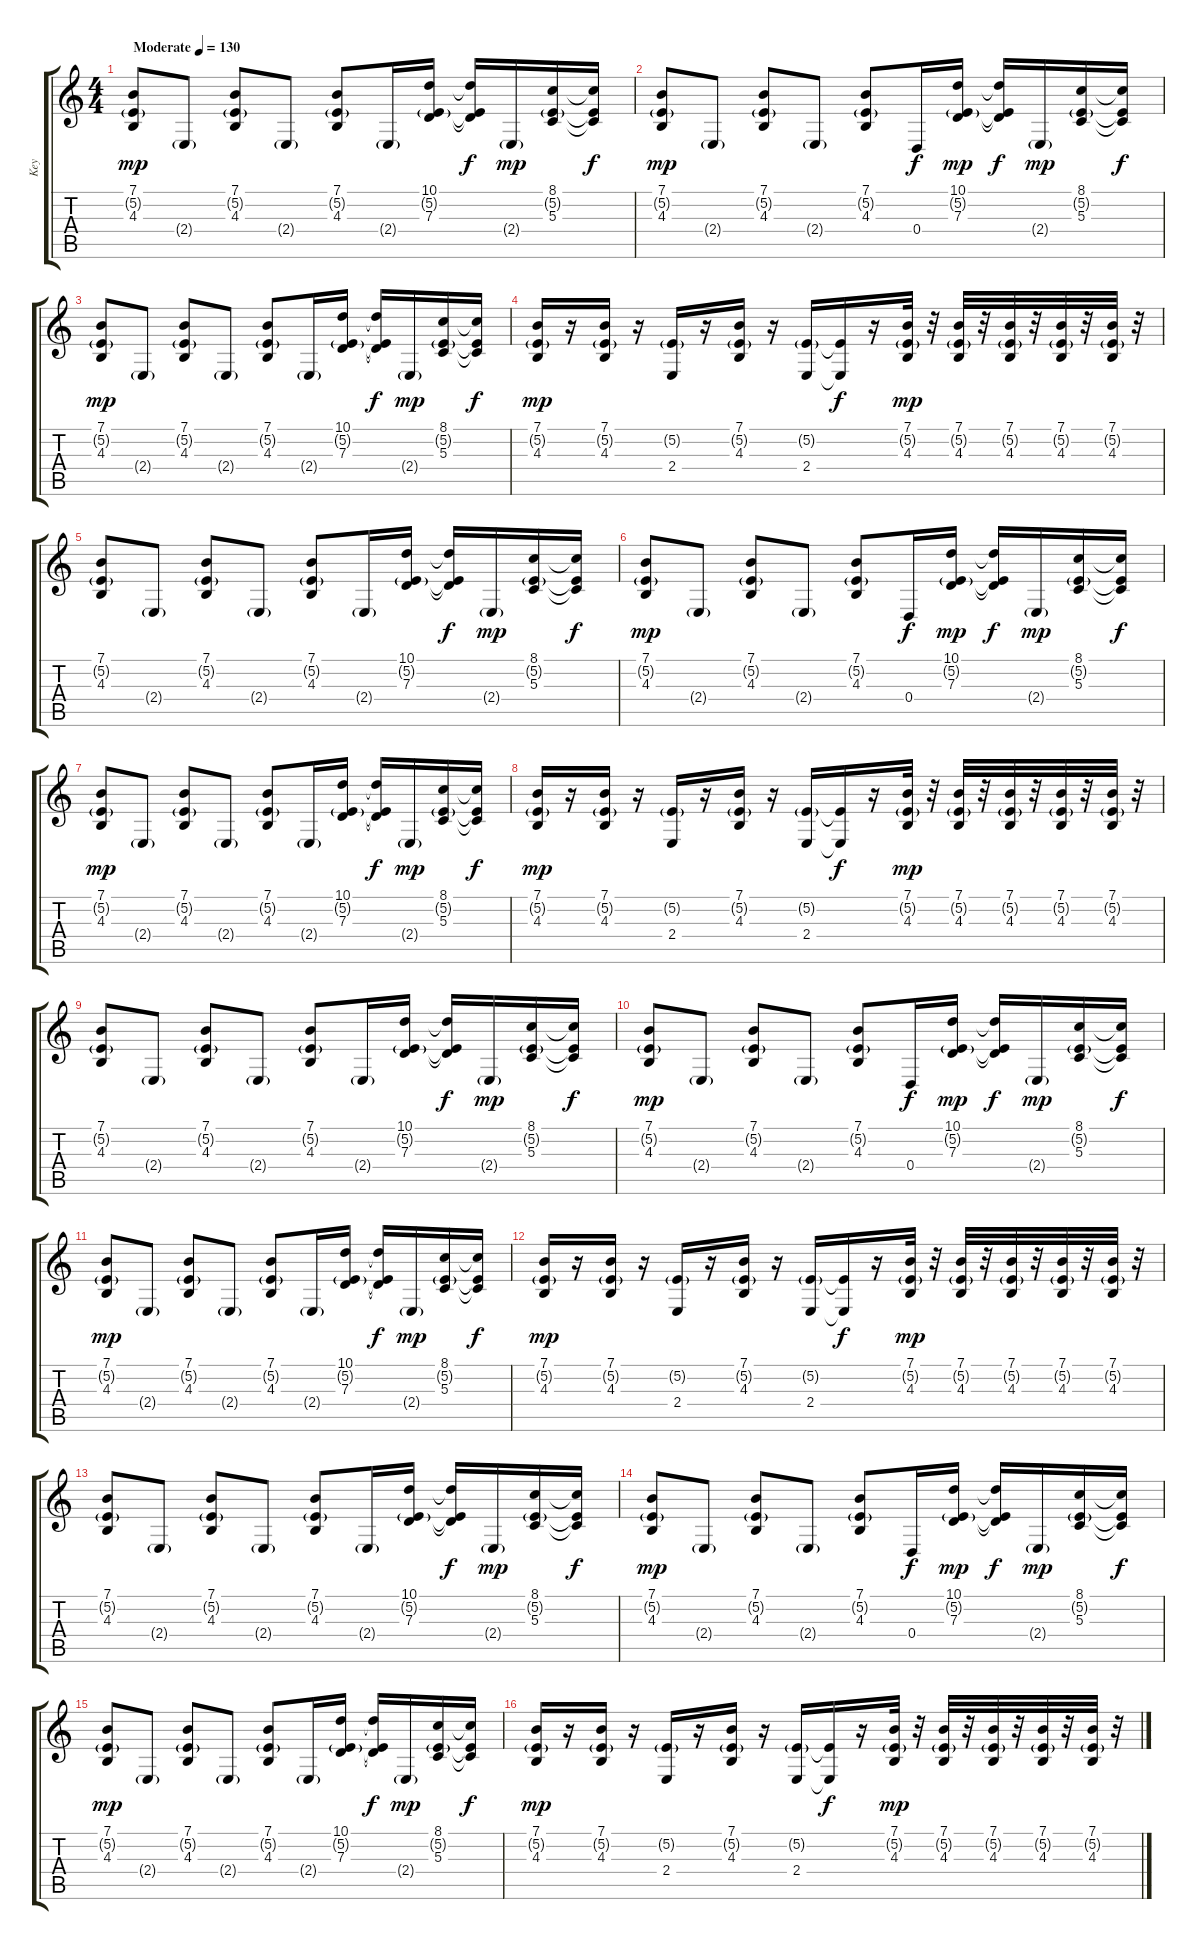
\track ("Key" "Key") {instrument stringensemble1}
\staff {score tabs}
\tuning (E4 B3 G3 D3 A2 E2) {hide}
\ts (4 4)
\tempo (130 "Moderate")
\clef g2
\ks c
(7.1 5.2{g} 4.3).8{dy mp instrument stringensemble1} 2.4{g}.8 (7.1 5.2{g} 4.3).8 2.4{g}.8 (7.1 5.2{g} 4.3).8 2.4{g}.16 (10.1 5.2{g} 7.3).16 (10.1{t} 5.2{t} 7.3{t}).16{dy f} 2.4{g}.16{dy mp} (8.1 5.2{g} 5.3).16 (8.1{t} 5.2{t} 5.3{t}).16{dy f} |
(7.1 5.2{g} 4.3).8{dy mp} 2.4{g}.8 (7.1 5.2{g} 4.3).8 2.4{g}.8 (7.1 5.2{g} 4.3).8 0.4.16{dy f} (10.1 5.2{g} 7.3).16{dy mp} (10.1{t} 5.2{t} 7.3{t}).16{dy f} 2.4{g}.16{dy mp} (8.1 5.2{g} 5.3).16 (8.1{t} 5.2{t} 5.3{t}).16{dy f} |
(7.1 5.2{g} 4.3).8{dy mp} 2.4{g}.8 (7.1 5.2{g} 4.3).8 2.4{g}.8 (7.1 5.2{g} 4.3).8 2.4{g}.16 (10.1 5.2{g} 7.3).16 (10.1{t} 5.2{t} 7.3{t}).16{dy f} 2.4{g}.16{dy mp} (8.1 5.2{g} 5.3).16 (8.1{t} 5.2{t} 5.3{t}).16{dy f} |
(7.1 5.2{g} 4.3).16{dy mp} r.16 (7.1 5.2{g} 4.3).16 r.16 (5.2{g} 2.4).16 r.16 (7.1 5.2{g} 4.3).16 r.16 (5.2{g} 2.4).16 (5.2{t} 2.4{t}).16{dy f} r.16 (7.1 5.2{g} 4.3).32{dy mp} r.32 (7.1 5.2{g} 4.3).32 r.32 (7.1 5.2{g} 4.3).32 r.32 (7.1 5.2{g} 4.3).32 r.32 (7.1 5.2{g} 4.3).32 r.32 |
(7.1 5.2{g} 4.3).8 2.4{g}.8 (7.1 5.2{g} 4.3).8 2.4{g}.8 (7.1 5.2{g} 4.3).8 2.4{g}.16 (10.1 5.2{g} 7.3).16 (10.1{t} 5.2{t} 7.3{t}).16{dy f} 2.4{g}.16{dy mp} (8.1 5.2{g} 5.3).16 (8.1{t} 5.2{t} 5.3{t}).16{dy f} |
(7.1 5.2{g} 4.3).8{dy mp} 2.4{g}.8 (7.1 5.2{g} 4.3).8 2.4{g}.8 (7.1 5.2{g} 4.3).8 0.4.16{dy f} (10.1 5.2{g} 7.3).16{dy mp} (10.1{t} 5.2{t} 7.3{t}).16{dy f} 2.4{g}.16{dy mp} (8.1 5.2{g} 5.3).16 (8.1{t} 5.2{t} 5.3{t}).16{dy f} |
(7.1 5.2{g} 4.3).8{dy mp} 2.4{g}.8 (7.1 5.2{g} 4.3).8 2.4{g}.8 (7.1 5.2{g} 4.3).8 2.4{g}.16 (10.1 5.2{g} 7.3).16 (10.1{t} 5.2{t} 7.3{t}).16{dy f} 2.4{g}.16{dy mp} (8.1 5.2{g} 5.3).16 (8.1{t} 5.2{t} 5.3{t}).16{dy f} |
(7.1 5.2{g} 4.3).16{dy mp} r.16 (7.1 5.2{g} 4.3).16 r.16 (5.2{g} 2.4).16 r.16 (7.1 5.2{g} 4.3).16 r.16 (5.2{g} 2.4).16 (5.2{t} 2.4{t}).16{dy f} r.16 (7.1 5.2{g} 4.3).32{dy mp} r.32 (7.1 5.2{g} 4.3).32 r.32 (7.1 5.2{g} 4.3).32 r.32 (7.1 5.2{g} 4.3).32 r.32 (7.1 5.2{g} 4.3).32 r.32 |
(7.1 5.2{g} 4.3).8 2.4{g}.8 (7.1 5.2{g} 4.3).8 2.4{g}.8 (7.1 5.2{g} 4.3).8 2.4{g}.16 (10.1 5.2{g} 7.3).16 (10.1{t} 5.2{t} 7.3{t}).16{dy f} 2.4{g}.16{dy mp} (8.1 5.2{g} 5.3).16 (8.1{t} 5.2{t} 5.3{t}).16{dy f} |
(7.1 5.2{g} 4.3).8{dy mp} 2.4{g}.8 (7.1 5.2{g} 4.3).8 2.4{g}.8 (7.1 5.2{g} 4.3).8 0.4.16{dy f} (10.1 5.2{g} 7.3).16{dy mp} (10.1{t} 5.2{t} 7.3{t}).16{dy f} 2.4{g}.16{dy mp} (8.1 5.2{g} 5.3).16 (8.1{t} 5.2{t} 5.3{t}).16{dy f} |
(7.1 5.2{g} 4.3).8{dy mp} 2.4{g}.8 (7.1 5.2{g} 4.3).8 2.4{g}.8 (7.1 5.2{g} 4.3).8 2.4{g}.16 (10.1 5.2{g} 7.3).16 (10.1{t} 5.2{t} 7.3{t}).16{dy f} 2.4{g}.16{dy mp} (8.1 5.2{g} 5.3).16 (8.1{t} 5.2{t} 5.3{t}).16{dy f} |
(7.1 5.2{g} 4.3).16{dy mp} r.16 (7.1 5.2{g} 4.3).16 r.16 (5.2{g} 2.4).16 r.16 (7.1 5.2{g} 4.3).16 r.16 (5.2{g} 2.4).16 (5.2{t} 2.4{t}).16{dy f} r.16 (7.1 5.2{g} 4.3).32{dy mp} r.32 (7.1 5.2{g} 4.3).32 r.32 (7.1 5.2{g} 4.3).32 r.32 (7.1 5.2{g} 4.3).32 r.32 (7.1 5.2{g} 4.3).32 r.32 |
(7.1 5.2{g} 4.3).8 2.4{g}.8 (7.1 5.2{g} 4.3).8 2.4{g}.8 (7.1 5.2{g} 4.3).8 2.4{g}.16 (10.1 5.2{g} 7.3).16 (10.1{t} 5.2{t} 7.3{t}).16{dy f} 2.4{g}.16{dy mp} (8.1 5.2{g} 5.3).16 (8.1{t} 5.2{t} 5.3{t}).16{dy f} |
(7.1 5.2{g} 4.3).8{dy mp} 2.4{g}.8 (7.1 5.2{g} 4.3).8 2.4{g}.8 (7.1 5.2{g} 4.3).8 0.4.16{dy f} (10.1 5.2{g} 7.3).16{dy mp} (10.1{t} 5.2{t} 7.3{t}).16{dy f} 2.4{g}.16{dy mp} (8.1 5.2{g} 5.3).16 (8.1{t} 5.2{t} 5.3{t}).16{dy f} |
(7.1 5.2{g} 4.3).8{dy mp} 2.4{g}.8 (7.1 5.2{g} 4.3).8 2.4{g}.8 (7.1 5.2{g} 4.3).8 2.4{g}.16 (10.1 5.2{g} 7.3).16 (10.1{t} 5.2{t} 7.3{t}).16{dy f} 2.4{g}.16{dy mp} (8.1 5.2{g} 5.3).16 (8.1{t} 5.2{t} 5.3{t}).16{dy f} |
(7.1 5.2{g} 4.3).16{dy mp} r.16 (7.1 5.2{g} 4.3).16 r.16 (5.2{g} 2.4).16 r.16 (7.1 5.2{g} 4.3).16 r.16 (5.2{g} 2.4).16 (5.2{t} 2.4{t}).16{dy f} r.16 (7.1 5.2{g} 4.3).32{dy mp} r.32 (7.1 5.2{g} 4.3).32 r.32 (7.1 5.2{g} 4.3).32 r.32 (7.1 5.2{g} 4.3).32 r.32 (7.1 5.2{g} 4.3).32 r.32
